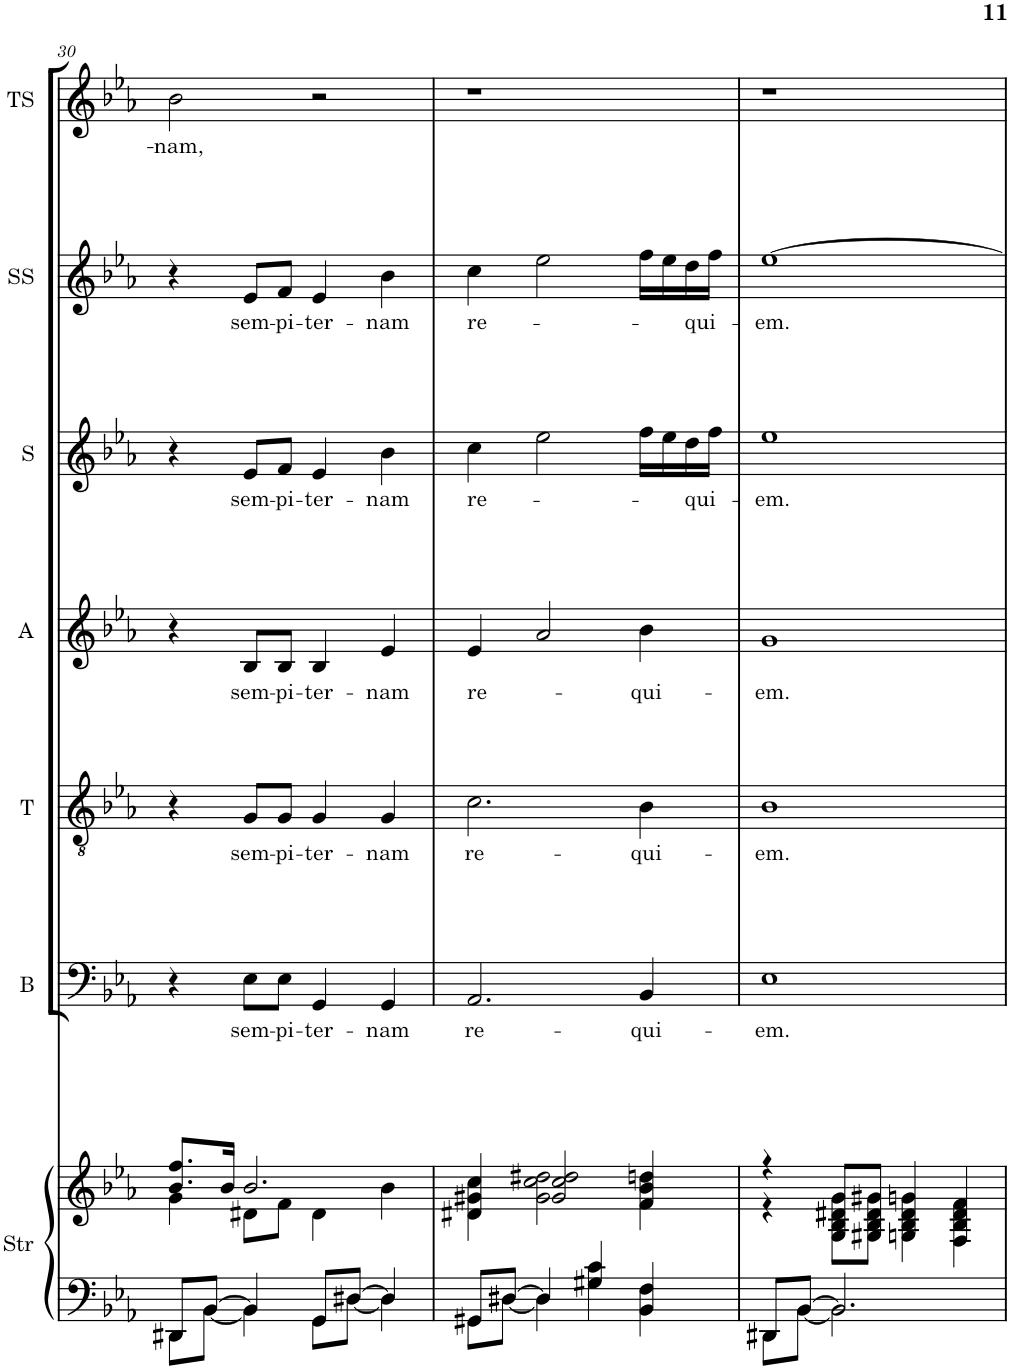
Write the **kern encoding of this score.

**kern	**kern	**kern	**text	**kern	**text	**kern	**text	**kern	**text	**kern	**text	**kern	**text
*part7	*part7	*part6	*part6	*part5	*part5	*part4	*part4	*part3	*part3	*part2	*part2	*part1	*part1
*staff8	*staff7	*staff6	*staff6	*staff5	*staff5	*staff4	*staff4	*staff3	*staff3	*staff2	*staff2	*staff1	*staff1
*I"Strings	*	*I"Bass	*	*I"Tenor	*	*I"Alto	*	*I"Soprano	*	*I"Soprano solo	*	*I"Treble solo	*
*I'Str	*	*I'B	*	*I'T	*	*I'A	*	*I'S	*	*I'SS	*	*I'TS	*
!!LO:PB:g=z
*clefF4	*clefG2	*clefF4	*	*clefGv2	*	*clefG2	*	*clefG2	*	*clefG2	*	*clefG2	*
*k[f#c#g#d#]	*k[f#c#g#d#]	*k[f#c#g#d#]	*	*k[f#c#g#d#]	*	*k[f#c#g#d#]	*	*k[f#c#g#d#]	*	*k[f#c#g#d#]	*	*k[f#c#g#d#]	*
*E:	*E:	*E:	*	*E:	*	*E:	*	*E:	*	*E:	*	*E:	*
*M4/4	*M4/4	*M4/4	*	*M4/4	*	*M4/4	*	*M4/4	*	*M4/4	*	*M4/4	*
=30	=30	=30	=30	=30	=30	=30	=30	=30	=30	=30	=30	=30	=30
*^	*^	*	*	*	*	*	*	*	*	*	*	*	*
!	!	!	!	!	!	!	!	!	!	!	!	!	!	!	!LO:LY:b
8DD#X/L	8DD#\L	8.b-/ 8.ff/L	4g\	4r	.	4r	.	4r	.	4r	.	4r	.	2b-\	-nam,
[8BB-/J	[8BB-\J	.	.	.	.	.	.	.	.	.	.	.	.	.	.
.	.	16b-/Jk	.	.	.	.	.	.	.	.	.	.	.	.	.
!	!	!	!	!	!LO:LY:b	!	!LO:LY:b	!	!LO:LY:b	!	!LO:LY:b	!	!LO:LY:b	!	!
4BB-/]	4BB-\]	2.b-/	8d#X\L	8E-\L	sem-	8G/L	sem-	8B-/L	sem-	8e-/L	sem-	8e-/L	sem-	.	.
!	!	!	!	!	!LO:LY:b	!	!LO:LY:b	!	!LO:LY:b	!	!LO:LY:b	!	!LO:LY:b	!	!
.	.	.	8f\J	8E-\J	-pi-	8G/J	-pi-	8B-/J	-pi-	8f/J	-pi-	8f/J	-pi-	.	.
!	!	!	!	!	!LO:LY:b	!	!LO:LY:b	!	!LO:LY:b	!	!LO:LY:b	!	!LO:LY:b	!	!
8GG/L	8GG\L	.	4d#\	4GG/	-ter-	4G/	-ter-	4B-/	-ter-	4e-/	-ter-	4e-/	-ter-	2r	.
[8D#X/J	[8D#\J	.	.	.	.	.	.	.	.	.	.	.	.	.	.
!	!	!	!	!	!LO:LY:b	!	!LO:LY:b	!	!LO:LY:b	!	!LO:LY:b	!	!LO:LY:b	!	!
4D#/]	4D#\]	.	4b-\	4GG/	-nam	4G/	-nam	4e-/	-nam	4b-\	-nam	4b-\	-nam	.	.
=31	=31	=31	=31	=31	=31	=31	=31	=31	=31	=31	=31	=31	=31	=31	=31
!	!	!	!	!	!LO:LY:b	!	!LO:LY:b	!	!LO:LY:b	!	!LO:LY:b	!	!LO:LY:b	!	!
8GG#X/L	8GG#\L	4d#X/ 4g#X/ 4cc/	4d#\ 4g#\ 4cc\	2.AA-/	re-	2.c\	re-	4e-/	re-	4cc\	re-	4cc\	re-	1r	.
[8D#X/J	[8D#\J	.	.	.	.	.	.	.	.	.	.	.	.	.	.
4D#/]	4D#\]	2g#/ 2cc/ 2dd#X/	2g#\ 2cc\ 2dd#\	.	.	.	.	2a-/	.	2ee-\	.	2ee-\	.	.	.
4G#X/ 4c/	4G#\ 4c\	.	.	.	.	.	.	.	.	.	.	.	.	.	.
!	!	!	!	!	!LO:LY:b	!	!LO:LY:b	!	!LO:LY:b	!	!	!	!	!	!
4BB-/ 4F/	4BB-\ 4F\	4f/ 4b-/ 4ddn/	4f\ 4b-\ 4dd\	4BB-/	-qui-	4B-\	-qui-	4b-\	-qui-	16ff\LL	.	16ff\LL	.	.	.
.	.	.	.	.	.	.	.	.	.	16ee-\	.	16ee-\	.	.	.
!	!	!	!	!	!	!	!	!	!	!	!LO:LY:b	!	!LO:LY:b	!	!
.	.	.	.	.	.	.	.	.	.	16dd\	-qui-	16dd\	-qui-	.	.
.	.	.	.	.	.	.	.	.	.	16ff\JJ	.	16ff\JJ	.	.	.
=32	=32	=32	=32	=32	=32	=32	=32	=32	=32	=32	=32	=32	=32	=32	=32
!	!	!	!	!	!LO:LY:b	!	!LO:LY:b	!	!LO:LY:b	!	!LO:LY:b	!	!LO:LY:b	!	!
8DD#X/L	8DD#\L	4r	4r	1E-	-em.	1B-	-em.	1g	-em.	1ee-	-em.	[1ee-	-em.	1r	.
[8BB-/J	[8BB-\J	.	.	.	.	.	.	.	.	.	.	.	.	.	.
2.BB-/]	2.BB-\]	8G/ 8B-/ 8d#X/ 8g/L	8G\ 8B-\ 8d#\ 8g\L	.	.	.	.	.	.	.	.	.	.	.	.
.	.	8G#X/ 8B-/ 8d#/ 8g#X/J	8G#\ 8B-\ 8d#\ 8g#\J	.	.	.	.	.	.	.	.	.	.	.	.
.	.	4Gn/ 4B-/ 4d#/ 4gn/	4G\ 4B-\ 4d#\ 4g\	.	.	.	.	.	.	.	.	.	.	.	.
.	.	4F/ 4B-/ 4d#/ 4f/	4F\ 4B-\ 4d#\ 4f\	.	.	.	.	.	.	.	.	.	.	.	.
*v	*v	*	*	*	*	*	*	*	*	*	*	*	*	*	*
*	*v	*v	*	*	*	*	*	*	*	*	*	*	*	*
=	=	=	=	=	=	=	=	=	=	=	=	=	=
*-	*-	*-	*-	*-	*-	*-	*-	*-	*-	*-	*-	*-	*-
